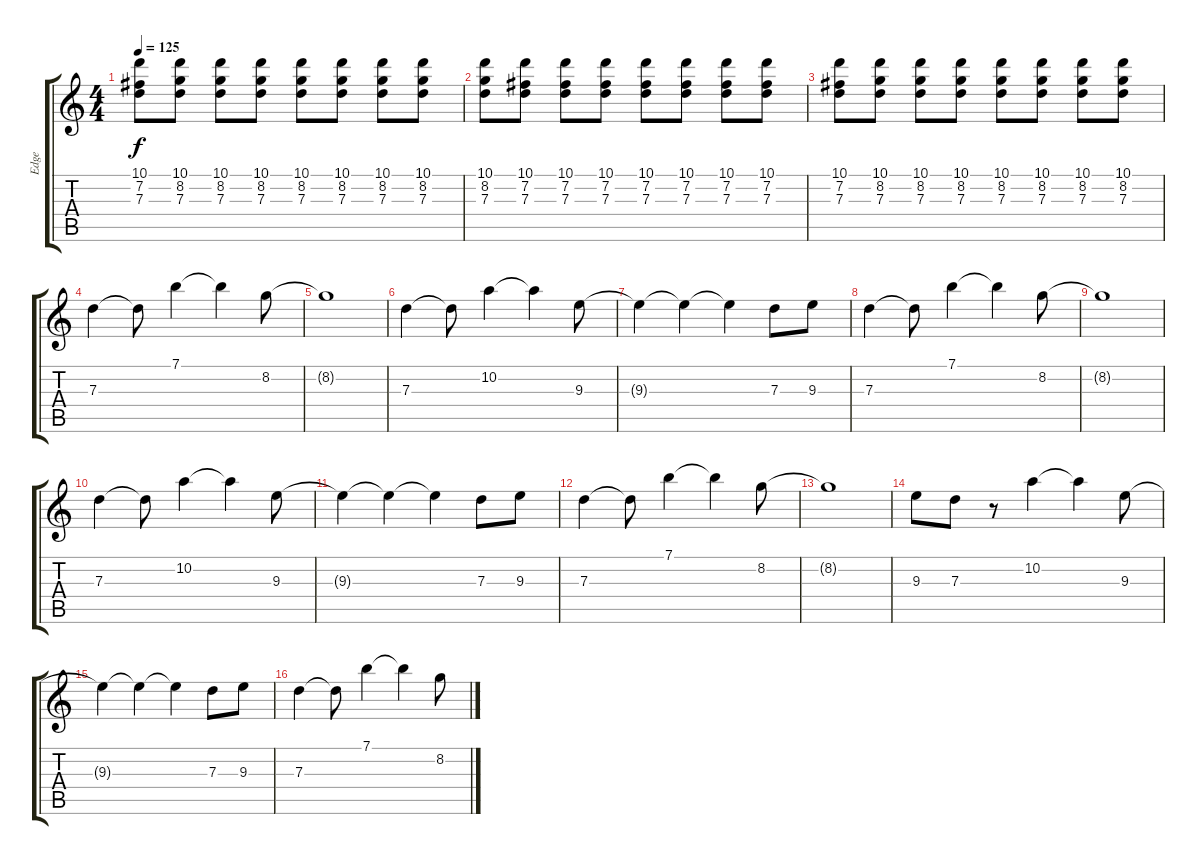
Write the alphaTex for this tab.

\track ("Edge" "Edge") {instrument electricguitarjazz}
\staff {score tabs}
\tuning (E4 B3 G3 D3 A2 E2) {hide}
\ts (4 4)
\tempo 125
\clef g2
\ks c
(10.1 7.2 7.3).8{dy f} (10.1 8.2 7.3).8 (10.1 8.2 7.3).8 (10.1 8.2 7.3).8 (10.1 8.2 7.3).8 (10.1 8.2 7.3).8 (10.1 8.2 7.3).8 (10.1 8.2 7.3).8 |
(10.1 8.2 7.3).8 (10.1 7.2 7.3).8 (10.1 7.2 7.3).8 (10.1 7.2 7.3).8 (10.1 7.2 7.3).8 (10.1 7.2 7.3).8 (10.1 7.2 7.3).8 (10.1 7.2 7.3).8 |
(10.1 7.2 7.3).8 (10.1 8.2 7.3).8 (10.1 8.2 7.3).8 (10.1 8.2 7.3).8 (10.1 8.2 7.3).8 (10.1 8.2 7.3).8 (10.1 8.2 7.3).8 (10.1 8.2 7.3).8 |
7.3.4 7.3{t}.8 7.1.4 7.1{t}.4 8.2.8 |
8.2{t}.1 |
7.3.4 7.3{t}.8 10.2.4 10.2{t}.4 9.3.8 |
9.3{t}.4 9.3{t}.4 9.3{t}.4 7.3.8 9.3.8 |
7.3.4 7.3{t}.8 7.1.4 7.1{t}.4 8.2.8 |
8.2{t}.1 |
7.3.4 7.3{t}.8 10.2.4 10.2{t}.4 9.3.8 |
9.3{t}.4 9.3{t}.4 9.3{t}.4 7.3.8 9.3.8 |
7.3.4 7.3{t}.8 7.1.4 7.1{t}.4 8.2.8 |
8.2{t}.1 |
9.3.8 7.3.8 r.8 10.2.4 10.2{t}.4 9.3.8 |
9.3{t}.4 9.3{t}.4 9.3{t}.4 7.3.8 9.3.8 |
7.3.4 7.3{t}.8 7.1.4 7.1{t}.4 8.2.8
